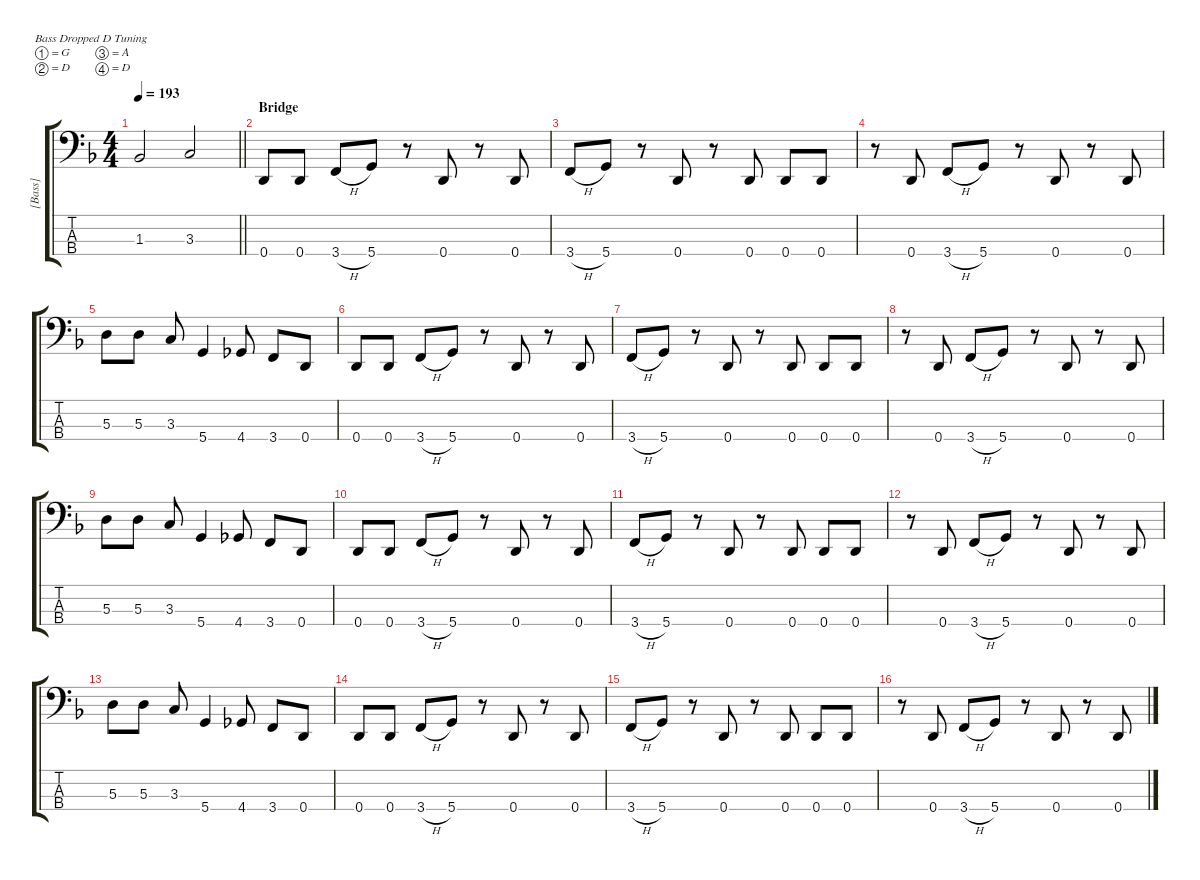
\hideDynamics
\bracketExtendMode groupsimilarinstruments
\firstSystemTrackNameMode fullname
\otherSystemsTrackNameMode fullname
\otherSystemsTrackNameOrientation horizontal
\track ("[Bass]" "E-Bass") {instrument electricbasspick}
\staff {score tabs}
\tuning (G2 D2 A1 D1)
\ts (4 4)
\tempo 193
\clef f4
\barLineRight lightlight
\ks f
1.3.2{dy f} 3.3.2 |
\section ("" "Bridge")
0.4.8 0.4.8 3.4{h}.8 5.4.8 r.8 0.4.8 r.8 0.4.8 |
3.4{h}.8 5.4.8 r.8 0.4.8 r.8 0.4.8 0.4.8 0.4.8 |
r.8 0.4.8 3.4{h}.8 5.4.8 r.8 0.4.8 r.8 0.4.8 |
5.3.8 5.3.8 3.3.8 5.4.4 4.4.8 3.4.8 0.4.8 |
0.4.8 0.4.8 3.4{h}.8 5.4.8 r.8 0.4.8 r.8 0.4.8 |
3.4{h}.8 5.4.8 r.8 0.4.8 r.8 0.4.8 0.4.8 0.4.8 |
r.8 0.4.8 3.4{h}.8 5.4.8 r.8 0.4.8 r.8 0.4.8 |
5.3.8 5.3.8 3.3.8 5.4.4 4.4.8 3.4.8 0.4.8 |
0.4.8 0.4.8 3.4{h}.8 5.4.8 r.8 0.4.8 r.8 0.4.8 |
3.4{h}.8 5.4.8 r.8 0.4.8 r.8 0.4.8 0.4.8 0.4.8 |
r.8 0.4.8 3.4{h}.8 5.4.8 r.8 0.4.8 r.8 0.4.8 |
5.3.8 5.3.8 3.3.8 5.4.4 4.4.8 3.4.8 0.4.8 |
0.4.8 0.4.8 3.4{h}.8 5.4.8 r.8 0.4.8 r.8 0.4.8 |
3.4{h}.8 5.4.8 r.8 0.4.8 r.8 0.4.8 0.4.8 0.4.8 |
r.8 0.4.8 3.4{h}.8 5.4.8 r.8 0.4.8 r.8 0.4.8
